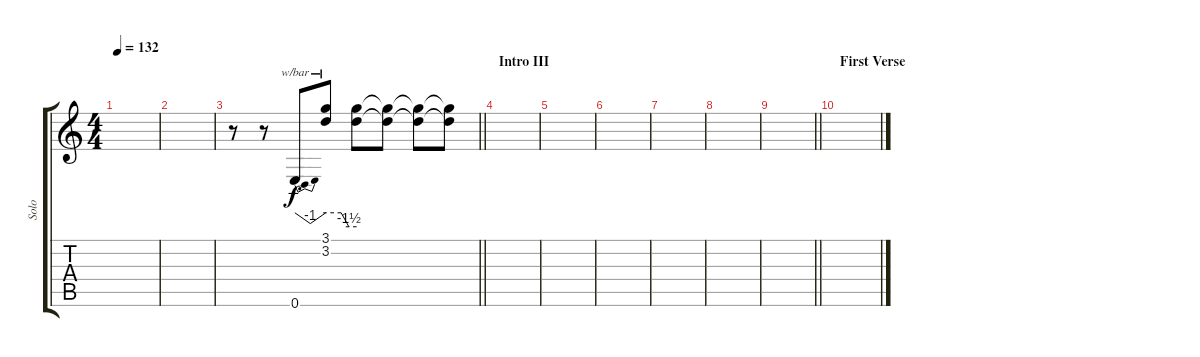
\track ("Solo" "Solo") {instrument distortionguitar}
\staff {score tabs}
\tuning (E4 B3 G3 D3 A2 E2) {hide}
\ts (4 4)
\tempo 132
\clef g2
\ks c
|
|
\barLineRight lightlight
r.8{instrument guitarharmonics} r.8 0.6.8{tbe (dip default 0 0 30 -4 60 0)} (3.1 3.2).8{tbe (custom default 0 0 30 0 45 -6 60 -6)} (3.1{t} 3.2{t}).8{dy f} (3.1{t} 3.2{t}).8 (3.1{t} 3.2{t}).8 (3.1{t} 3.2{t}).8 |
\section ("" "Intro III")
|
|
|
|
|
\barLineRight lightlight
|
\section ("" "First Verse")
